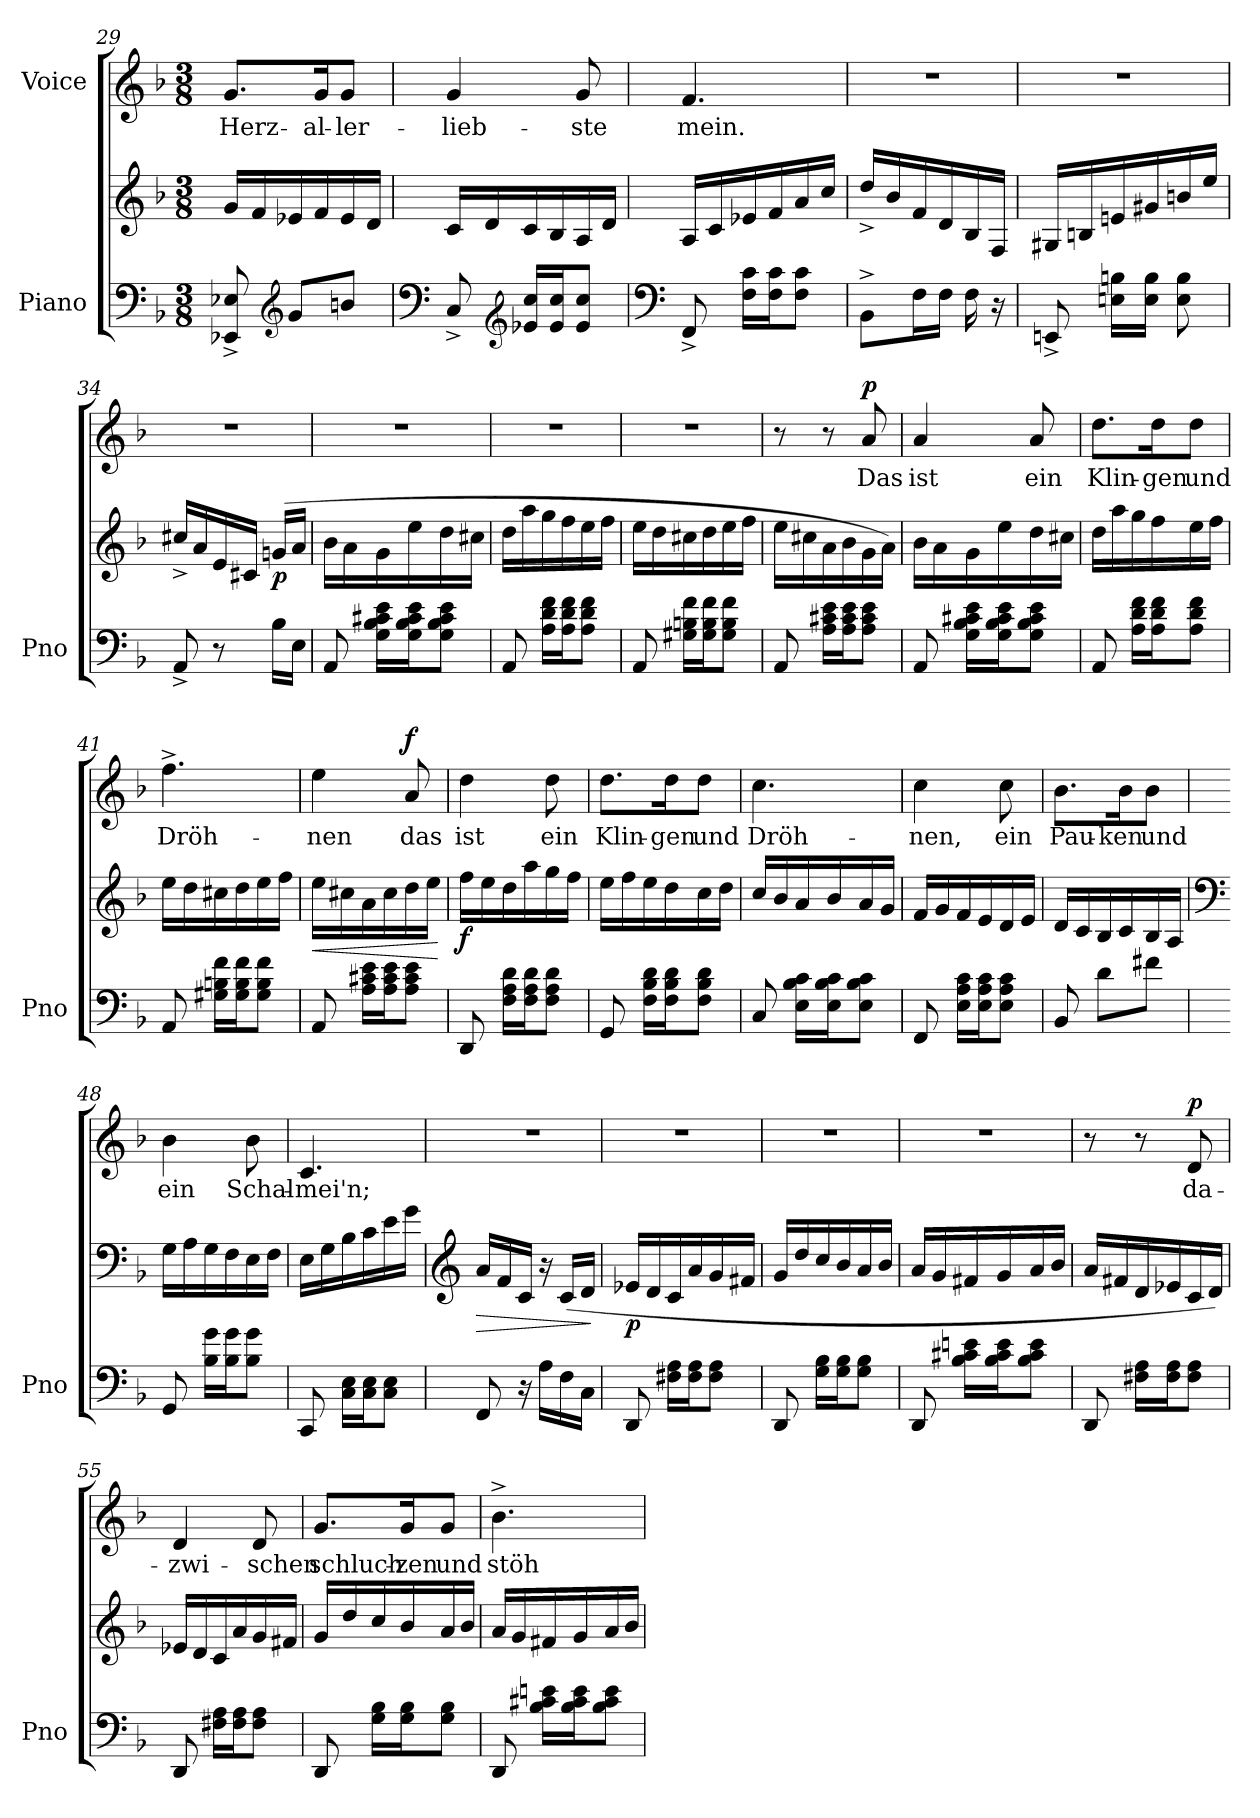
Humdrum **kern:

**kern	**kern	**dynam	**kern	**text	**dynam
*part2	*part2	*part2	*part1	*part1	*part1
*staff3	*staff2	*staff2/3	*staff1	*staff1	*staff1
*I"Piano	*	*	*I"Voice	*	*
*I'Pno	*	*	*	*	*
*clefF4	*clefG2	*	*clefG2	*	*
*k[b-]	*k[b-]	*	*k[b-]	*	*
*M3/8	*M3/8	*	*M3/8	*	*
=29	=29	=29	=29	=29	=29
!	!	!	!	!LO:LY:b	!
8EE-X/^ 8E-X/^	16g/LL	.	8.g/L	Herz-	.
.	16f/	.	.	.	.
*clefG2	*	*	*	*	*
8g/L	16e-X/	.	.	.	.
!	!	!	!	!LO:LY:b	!
.	16f/	.	16g/K	-al-	.
!	!	!	!	!LO:LY:b	!
8bn/J	16e-/	.	8g/J	-ler-	.
.	16d/JJ	.	.	.	.
=30	=30	=30	=30	=30	=30
*clefF4	*	*	*	*	*
!	!	!	!	!LO:LY:b	!
8C^/	16c/LL	.	4g/	-lieb-	.
.	16d/	.	.	.	.
*clefG1	*	*	*	*	*
16g-X/ 16ee/LL	16c/	.	.	.	.
16g-/ 16ee/J	16B-/	.	.	.	.
!	!	!	!	!LO:LY:b	!
8g-/ 8ee/J	16A/	.	8g/	-ste	.
.	16d/JJ	.	.	.	.
=31	=31	=31	=31	=31	=31
*clefF4	*	*	*	*	*
!	!	!	!	!LO:LY:b	!
8FF^/	16A/LL	.	4.f/	mein.	.
.	16c/	.	.	.	.
16F\ 16c\LL	16e-X/	.	.	.	.
16F\ 16c\J	16f/	.	.	.	.
8F\ 8c\J	16a/	.	.	.	.
.	16cc/JJ	.	.	.	.
=32	=32	=32	=32	=32	=32
8BB-^\L	16dd^/LL	.	4.r	.	.
.	16b-/	.	.	.	.
16F\L	16f/	.	.	.	.
16F\JJ	16d/	.	.	.	.
16F\	16B-/	.	.	.	.
16r	16F/JJ	.	.	.	.
=33	=33	=33	=33	=33	=33
8EEn^/	16G#X/LL	.	4.r	.	.
.	16Bn/	.	.	.	.
16En\ 16Bn\LL	16en/	.	.	.	.
16E\ 16B\JJ	16g#X/	.	.	.	.
8E\ 8B\	16bn/	.	.	.	.
.	16ee/JJ	.	.	.	.
=34	=34	=34	=34	=34	=34
8AA^/	16cc#X^/LL	.	4.r	.	.
.	16a/	.	.	.	.
8r	16e/	.	.	.	.
.	16c#X/JJ	.	.	.	.
!	!	!LO:DY:b	!	!	!
16B-\LL	(>16gn/LL	p	.	.	.
16E\JJ	16a/JJ	.	.	.	.
!!LO:LB:g=z
=35	=35	=35	=35	=35	=35
8AA/	16b-\LL	.	4.r	.	.
.	16a\	.	.	.	.
16G\ 16B-\ 16c#X\ 16e\LL	16g\	.	.	.	.
16G\ 16B-\ 16c#\ 16e\J	16ee\	.	.	.	.
8G\ 8B-\ 8c#\ 8e\J	16dd\	.	.	.	.
.	16cc#X\JJ	.	.	.	.
=36	=36	=36	=36	=36	=36
8AA/	16dd\LL	.	4.r	.	.
.	16aa\	.	.	.	.
16A\ 16d\ 16f\LL	16gg\	.	.	.	.
16A\ 16d\ 16f\J	16ff\	.	.	.	.
8A\ 8d\ 8f\J	16ee\	.	.	.	.
.	16ff\JJ	.	.	.	.
=37	=37	=37	=37	=37	=37
8AA/	16ee\LL	.	4.r	.	.
.	16dd\	.	.	.	.
16G#X\ 16Bn\ 16f\LL	16cc#X\	.	.	.	.
16G#\ 16B\ 16f\J	16dd\	.	.	.	.
8G#\ 8B\ 8f\J	16ee\	.	.	.	.
.	16ff\JJ	.	.	.	.
=38	=38	=38	=38	=38	=38
8AA/	16ee\LL	.	8r	.	.
.	16cc#X\	.	.	.	.
16A\ 16c#X\ 16e\LL	16a\	.	8r	.	.
16A\ 16c#\ 16e\J	16b-\	.	.	.	.
!	!	!	!	!LO:LY:b	!LO:DY:a
8A\ 8c#\ 8e\J	16g\	.	8a/	Das	p
.	16a\JJ)	.	.	.	.
=39	=39	=39	=39	=39	=39
!	!	!	!	!LO:LY:b	!
8AA/	16b-\LL	.	4a/	ist	.
.	16a\	.	.	.	.
16G\ 16B-\ 16c#X\ 16e\LL	16g\	.	.	.	.
16G\ 16B-\ 16c#\ 16e\J	16ee\	.	.	.	.
!	!	!	!	!LO:LY:b	!
8G\ 8B-\ 8c#\ 8e\J	16dd\	.	8a/	ein	.
.	16cc#X\JJ	.	.	.	.
=40	=40	=40	=40	=40	=40
!	!	!	!	!LO:LY:b	!
8AA/	16dd\LL	.	8.dd\L	Klin-	.
.	16aa\	.	.	.	.
16A\ 16d\ 16f\LL	16gg\	.	.	.	.
!	!	!	!	!LO:LY:b	!
16A\ 16d\ 16f\J	16ff\	.	16dd\K	-gen	.
!	!	!	!	!LO:LY:b	!
8A\ 8d\ 8f\J	16ee\	.	8dd\J	und	.
.	16ff\JJ	.	.	.	.
=41	=41	=41	=41	=41	=41
!	!	!	!	!LO:LY:b	!
8AA/	16ee\LL	.	4.ff^\	Dröh-	.
.	16dd\	.	.	.	.
16G#X\ 16Bn\ 16f\LL	16cc#X\	.	.	.	.
16G#\ 16B\ 16f\J	16dd\	.	.	.	.
8G#\ 8B\ 8f\J	16ee\	.	.	.	.
.	16ff\JJ	.	.	.	.
!!LO:LB:g=z
=42	=42	=42	=42	=42	=42
!	!	!LO:HP:b	!	!LO:LY:b	!
8AA/	16ee\LL	<	4ee\	-nen	.
.	16cc#X\	.	.	.	.
16A\ 16c#X\ 16e\LL	16a\	.	.	.	.
16A\ 16c#\ 16e\J	16cc#\	.	.	.	.
!	!	!	!	!LO:LY:b	!LO:DY:a
8A\ 8c#\ 8e\J	16dd\	.	8a/	das	f
.	16ee\JJ	.	.	.	.
.	.	[	.	.	.
=43	=43	=43	=43	=43	=43
!	!	!LO:DY:b	!	!LO:LY:b	!
8DD/	16ff\LL	f	4dd\	ist	.
.	16ee\	.	.	.	.
16F\ 16A\ 16d\LL	16dd\	.	.	.	.
16F\ 16A\ 16d\J	16aa\	.	.	.	.
!	!	!	!	!LO:LY:b	!
8F\ 8A\ 8d\J	16gg\	.	8dd\	ein	.
.	16ff\JJ	.	.	.	.
=44	=44	=44	=44	=44	=44
!	!	!	!	!LO:LY:b	!
8GG/	16ee\LL	.	8.dd\L	Klin-	.
.	16ff\	.	.	.	.
16F\ 16B-\ 16d\LL	16ee\	.	.	.	.
!	!	!	!	!LO:LY:b	!
16F\ 16B-\ 16d\J	16dd\	.	16dd\K	-gen	.
!	!	!	!	!LO:LY:b	!
8F\ 8B-\ 8d\J	16cc\	.	8dd\J	und	.
.	16dd\JJ	.	.	.	.
=45	=45	=45	=45	=45	=45
!	!	!	!	!LO:LY:b	!
8C/	16cc/LL	.	4.cc\	Dröh-	.
.	16b-/	.	.	.	.
16E\ 16B-\ 16c\LL	16a/	.	.	.	.
16E\ 16B-\ 16c\J	16b-/	.	.	.	.
8E\ 8B-\ 8c\J	16a/	.	.	.	.
.	16g/JJ	.	.	.	.
=46	=46	=46	=46	=46	=46
!	!	!	!	!LO:LY:b	!
8FF/	16f/LL	.	4cc\	-nen,	.
.	16g/	.	.	.	.
16E\ 16A\ 16c\LL	16f/	.	.	.	.
16E\ 16A\ 16c\J	16e/	.	.	.	.
!	!	!	!	!LO:LY:b	!
8E\ 8A\ 8c\J	16d/	.	8cc\	ein	.
.	16e/JJ	.	.	.	.
=47	=47	=47	=47	=47	=47
!	!	!	!	!LO:LY:b	!
8BB-/	16d/LL	.	8.b-\L	Pau-	.
.	16c/	.	.	.	.
8d\L	16B-/	.	.	.	.
!	!	!	!	!LO:LY:b	!
.	16c/	.	16b-\K	-ken	.
!	!	!	!	!LO:LY:b	!
8f#X\J	16B-/	.	8b-\J	und	.
.	16A/JJ	.	.	.	.
=48	=48	=48	=48	=48	=48
*	*clefF4	*	*	*	*
!	!	!	!	!LO:LY:b	!
8GG/	16G\LL	.	4b-\	ein	.
.	16A\	.	.	.	.
16B-\ 16g\LL	16G\	.	.	.	.
16B-\ 16g\J	16F\	.	.	.	.
!	!	!	!	!LO:LY:b	!
8B-\ 8g\J	16E\	.	8b-\	Schal-	.
.	16F\JJ	.	.	.	.
!!LO:PB:g=z
=49	=49	=49	=49	=49	=49
!	!	!	!	!LO:LY:b	!
8CC/	16E\LL	.	4.c/	-mei'n;	.
.	16G\	.	.	.	.
16C\ 16E\LL	16B-\	.	.	.	.
16C\ 16E\J	16c\	.	.	.	.
8C\ 8E\J	16e\	.	.	.	.
.	16g\JJ	.	.	.	.
=50	=50	=50	=50	=50	=50
*	*clefG2	*	*	*	*
!	!	!LO:HP:b	!	!	!
8FF/	16a/LL	>	4.r	.	.
.	16f/	.	.	.	.
16r	16c/JJ	.	.	.	.
16A\LL	16r	.	.	.	.
16F\	(>16c/LL	.	.	.	.
16C\JJ	16d/JJ	.	.	.	.
.	.	]	.	.	.
=51	=51	=51	=51	=51	=51
!	!	!LO:DY:b	!	!	!
8DD/	16e-X/LL	p	4.r	.	.
.	16d/	.	.	.	.
16F#X\ 16A\LL	16c/	.	.	.	.
16F#\ 16A\J	16a/	.	.	.	.
8F#\ 8A\J	16g/	.	.	.	.
.	16f#X/JJ	.	.	.	.
=52	=52	=52	=52	=52	=52
8DD/	16g/LL	.	4.r	.	.
.	16dd/	.	.	.	.
16G\ 16B-\LL	16cc/	.	.	.	.
16G\ 16B-\J	16b-/	.	.	.	.
8G\ 8B-\J	16a/	.	.	.	.
.	16b-/JJ	.	.	.	.
=53	=53	=53	=53	=53	=53
8DD/	16a/LL	.	4.r	.	.
.	16g/	.	.	.	.
16B-\ 16c#X\ 16en\LL	16f#X/	.	.	.	.
16B-\ 16c#\ 16e\J	16g/	.	.	.	.
8B-\ 8c#\ 8e\J	16a/	.	.	.	.
.	16b-/JJ	.	.	.	.
=54	=54	=54	=54	=54	=54
8DD/	16a/LL	.	8r	.	.
.	16f#X/	.	.	.	.
16F#X\ 16A\LL	16d/	.	8r	.	.
16F#\ 16A\J	16e-X/	.	.	.	.
!	!	!	!	!LO:LY:b	!LO:DY:a
8F#\ 8A\J	16c/	.	8d/	da-	p
.	16d/JJ)	.	.	.	.
=55	=55	=55	=55	=55	=55
!	!	!	!	!LO:LY:b	!
8DD/	16e-X/LL	.	4d/	-zwi-	.
.	16d/	.	.	.	.
16F#X\ 16A\LL	16c/	.	.	.	.
16F#\ 16A\J	16a/	.	.	.	.
!	!	!	!	!LO:LY:b	!
8F#\ 8A\J	16g/	.	8d/	-schen	.
.	16f#X/JJ	.	.	.	.
=56	=56	=56	=56	=56	=56
!	!	!	!	!LO:LY:b	!
8DD/	16g/LL	.	8.g/L	schluch-	.
.	16dd/	.	.	.	.
16G\ 16B-\LL	16cc/	.	.	.	.
!	!	!	!	!LO:LY:b	!
16G\ 16B-\J	16b-/	.	16g/K	-zen	.
!	!	!	!	!LO:LY:b	!
8G\ 8B-\J	16a/	.	8g/J	und	.
.	16b-/JJ	.	.	.	.
!!LO:LB:g=z
=57	=57	=57	=57	=57	=57
!	!	!	!	!LO:LY:b	!
8DD/	16a/LL	.	4.b-^\	stöh-	.
.	16g/	.	.	.	.
16B-\ 16c#X\ 16en\LL	16f#X/	.	.	.	.
16B-\ 16c#\ 16e\J	16g/	.	.	.	.
8B-\ 8c#\ 8e\J	16a/	.	.	.	.
.	16b-/JJ	.	.	.	.
=	=	=	=	=	=
*-	*-	*-	*-	*-	*-
